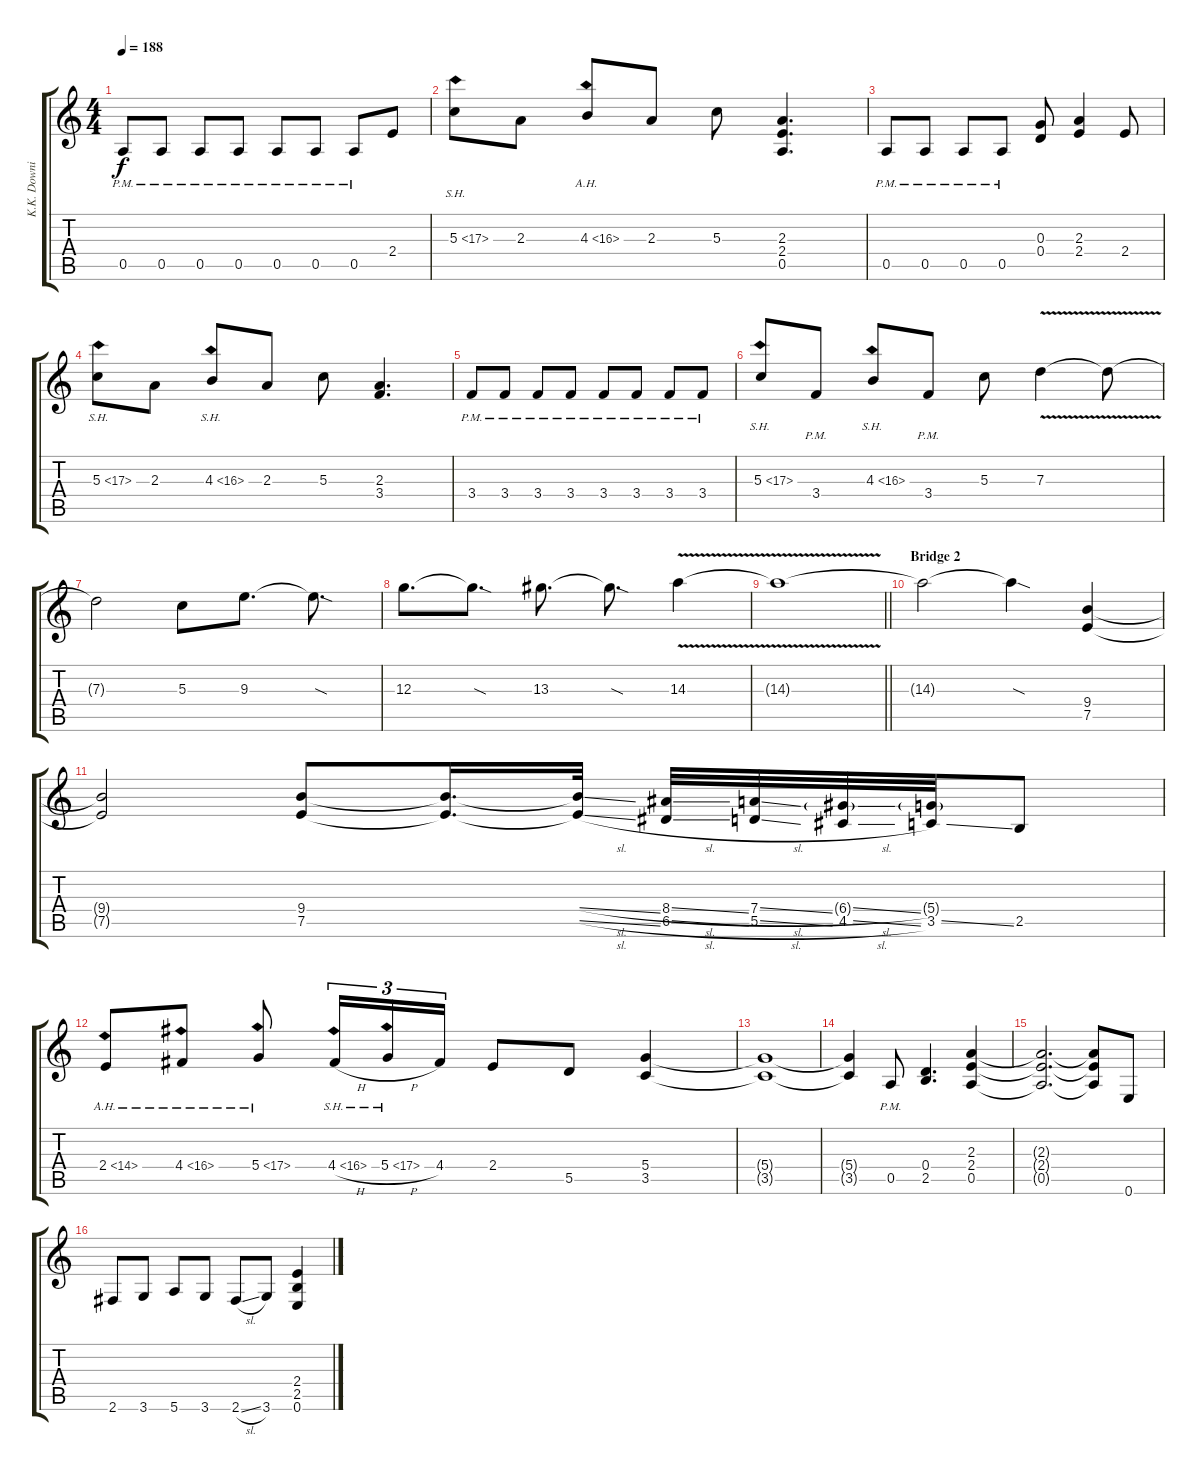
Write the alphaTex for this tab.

\track ("K.K. Downing" "K.K. Downi") {instrument distortionguitar}
\staff {score tabs}
\tuning (E4 B3 G3 D3 A2 E2) {hide}
\ts (4 4)
\tempo 188
\clef g2
\ks c
0.5{pm}.8{dy f} 0.5{pm}.8 0.5{pm}.8 0.5{pm}.8 0.5{pm}.8 0.5{pm}.8 0.5{pm}.8 2.4.8 |
5.3{sh 12}.8 2.3.8 4.3{ah 12}.8 2.3.8 5.3.8 (2.3 2.4 0.5).4{d} |
0.5{pm}.8 0.5{pm}.8 0.5{pm}.8 0.5{pm}.8 (0.3 0.4).8 (2.3 2.4).4 2.4.8 |
5.3{sh 12}.8 2.3.8 4.3{sh 12}.8 2.3.8 5.3.8 (2.3 3.4).4{d} |
3.4{pm}.8 3.4{pm}.8 3.4{pm}.8 3.4{pm}.8 3.4{pm}.8 3.4{pm}.8 3.4{pm}.8 3.4{pm}.8 |
5.3{sh 12}.8 3.4{pm}.8 4.3{sh 12}.8 3.4{pm}.8 5.3.8 7.3{v}.4 7.3{t}.8 |
7.3{t}.2 5.3.8 9.3.8{d} 9.3{sod t}.8{d} |
12.3.8{d} 12.3{sod t}.8{d} 13.3.8{d} 13.3{sod t}.8{d} 14.3{v}.4 |
\barLineRight lightlight
14.3{t}.1 |
\section ("" "Bridge 2")
14.3{t}.2 14.3{sod t}.4 (9.4 7.5).4 |
(9.4{t} 7.5{t}).2 (9.4 7.5).8 (9.4{t} 7.5{t}).16{d} (9.4{sl t} 7.5{sl t}).32 (8.4{sl} 6.5{sl}).32 (7.4{sl} 5.5{sl}).32 (6.4{sl g} 4.5{sl}).32 (5.4{g} 3.5{ss}).32 2.5.8 |
2.4{ah 12}.8 4.4{ah 12}.8 5.4{ah 12}.8 4.4{sh 12 h}.16{tu (3 2)} 5.4{sh 12 h}.16{tu (3 2)} 4.4.16{tu (3 2)} 2.4.8 5.5.8 (5.4 3.5).4 |
(5.4{t} 3.5{t}).1 |
(5.4{t} 3.5{t}).4 0.5{pm}.8 (0.4 2.5).4{d} (2.3 2.4 0.5).4 |
(2.3{t} 2.4{t} 0.5{t}).2{d} (2.3{t} 2.4{t} 0.5{t}).8 0.6.8 |
2.6.8 3.6.8 5.6.8 3.6.8 2.6{sl}.8 3.6.8 (2.4 2.5 0.6).4
